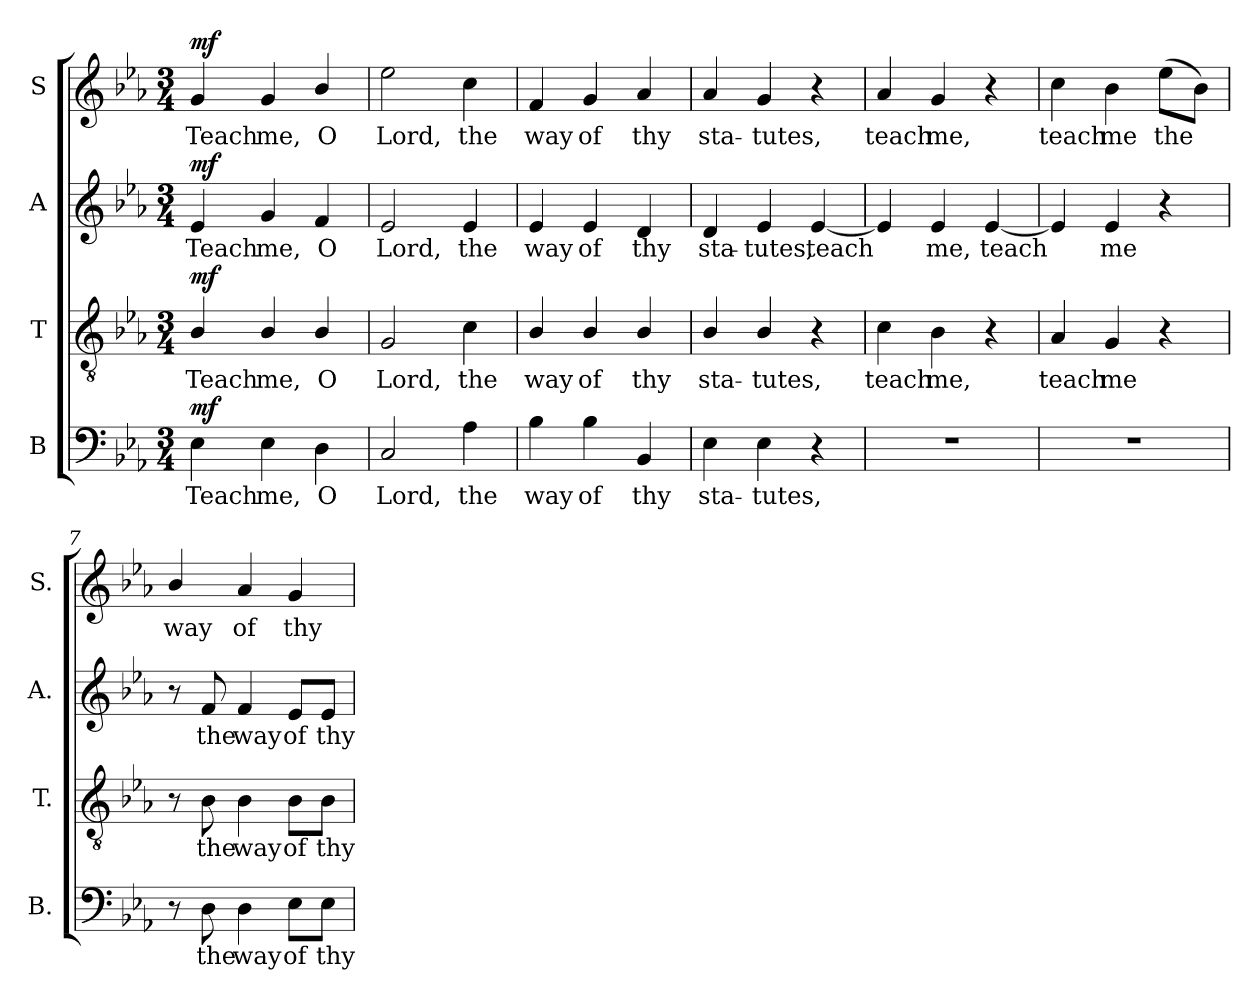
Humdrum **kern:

**kern	**text	**dynam	**kern	**text	**dynam	**kern	**text	**dynam	**kern	**text	**dynam
*part4	*part4	*part4	*part3	*part3	*part3	*part2	*part2	*part2	*part1	*part1	*part1
*staff4	*staff4	*staff4	*staff3	*staff3	*staff3	*staff2	*staff2	*staff2	*staff1	*staff1	*staff1
*I"B	*	*	*I"T	*	*	*I"A	*	*	*I"S	*	*
*I'B.	*	*	*I'T.	*	*	*I'A.	*	*	*I'S.	*	*
!!LO:PB:g=z
*clefF4	*	*	*clefGv2	*	*	*clefG2	*	*	*clefG2	*	*
*	*	*	*ITrd7c12	*	*	*	*	*	*	*	*
*k[b-e-a-]	*	*	*k[b-e-a-]	*	*	*k[b-e-a-]	*	*	*k[b-e-a-]	*	*
*E-:	*	*	*E-:	*	*	*E-:	*	*	*E-:	*	*
*M3/4	*	*	*M3/4	*	*	*M3/4	*	*	*M3/4	*	*
=1	=1	=1	=1	=1	=1	=1	=1	=1	=1	=1	=1
!	!LO:LY:b:color=#000000	!	!	!	!	!	!	!	!	!	!
!	!	!	!	!LO:LY:b:color=#000000	!	!	!	!	!	!	!
!	!	!	!	!	!	!	!LO:LY:b:color=#000000	!	!	!	!
!	!	!	!	!	!	!	!	!	!	!LO:LY:b:color=#000000	!
4E-i\	Teach	mf	4BB-i/	Teach	mf	4e-i/	Teach	mf	4gi/	Teach	mf
!	!LO:LY:b:color=#000000	!	!	!	!	!	!	!	!	!	!
!	!	!	!	!LO:LY:b:color=#000000	!	!	!	!	!	!	!
!	!	!	!	!	!	!	!LO:LY:b:color=#000000	!	!	!	!
!	!	!	!	!	!	!	!	!	!	!LO:LY:b:color=#000000	!
4E-i\	me,	.	4BB-i/	me,	.	4gi/	me,	.	4gi/	me,	.
!	!LO:LY:b:color=#000000	!	!	!	!	!	!	!	!	!	!
!	!	!	!	!LO:LY:b:color=#000000	!	!	!	!	!	!	!
!	!	!	!	!	!	!	!LO:LY:b:color=#000000	!	!	!	!
!	!	!	!	!	!	!	!	!	!	!LO:LY:b:color=#000000	!
4Di\	O	.	4BB-i/	O	.	4fi/	O	.	4b-i/	O	.
=2	=2	=2	=2	=2	=2	=2	=2	=2	=2	=2	=2
!	!LO:LY:b:color=#000000	!	!	!	!	!	!	!	!	!	!
!	!	!	!	!LO:LY:b:color=#000000	!	!	!	!	!	!	!
!	!	!	!	!	!	!	!LO:LY:b:color=#000000	!	!	!	!
!	!	!	!	!	!	!	!	!	!	!LO:LY:b:color=#000000	!
2Ci/	Lord,	.	2GGi/	Lord,	.	2e-i/	Lord,	.	2ee-i\	Lord,	.
!	!LO:LY:b:color=#000000	!	!	!	!	!	!	!	!	!	!
!	!	!	!	!LO:LY:b:color=#000000	!	!	!	!	!	!	!
!	!	!	!	!	!	!	!LO:LY:b:color=#000000	!	!	!	!
!	!	!	!	!	!	!	!	!	!	!LO:LY:b:color=#000000	!
4A-i\	the	.	4Ci\	the	.	4e-i/	the	.	4cci\	the	.
=3	=3	=3	=3	=3	=3	=3	=3	=3	=3	=3	=3
!	!LO:LY:b:color=#000000	!	!	!	!	!	!	!	!	!	!
!	!	!	!	!LO:LY:b:color=#000000	!	!	!	!	!	!	!
!	!	!	!	!	!	!	!LO:LY:b:color=#000000	!	!	!	!
!	!	!	!	!	!	!	!	!	!	!LO:LY:b:color=#000000	!
4B-i\	way	.	4BB-i/	way	.	4e-i/	way	.	4fi/	way	.
!	!LO:LY:b:color=#000000	!	!	!	!	!	!	!	!	!	!
!	!	!	!	!LO:LY:b:color=#000000	!	!	!	!	!	!	!
!	!	!	!	!	!	!	!LO:LY:b:color=#000000	!	!	!	!
!	!	!	!	!	!	!	!	!	!	!LO:LY:b:color=#000000	!
4B-i\	of	.	4BB-i/	of	.	4e-i/	of	.	4gi/	of	.
!	!LO:LY:b:color=#000000	!	!	!	!	!	!	!	!	!	!
!	!	!	!	!LO:LY:b:color=#000000	!	!	!	!	!	!	!
!	!	!	!	!	!	!	!LO:LY:b:color=#000000	!	!	!	!
!	!	!	!	!	!	!	!	!	!	!LO:LY:b:color=#000000	!
4BB-i/	thy	.	4BB-i/	thy	.	4di/	thy	.	4a-i/	thy	.
=4	=4	=4	=4	=4	=4	=4	=4	=4	=4	=4	=4
!	!LO:LY:b:color=#000000	!	!	!	!	!	!	!	!	!	!
!	!	!	!	!LO:LY:b:color=#000000	!	!	!	!	!	!	!
!	!	!	!	!	!	!	!LO:LY:b:color=#000000	!	!	!	!
!	!	!	!	!	!	!	!	!	!	!LO:LY:b:color=#000000	!
4E-i\	sta-	.	4BB-i/	sta-	.	4di/	sta-	.	4a-i/	sta-	.
!	!LO:LY:b:color=#000000	!	!	!	!	!	!	!	!	!	!
!	!	!	!	!LO:LY:b:color=#000000	!	!	!	!	!	!	!
!	!	!	!	!	!	!	!LO:LY:b:color=#000000	!	!	!	!
!	!	!	!	!	!	!	!	!	!	!LO:LY:b:color=#000000	!
4E-i\	-tutes,	.	4BB-i/	-tutes,	.	4e-i/	-tutes,	.	4gi/	-tutes,	.
!	!	!	!	!	!	!	!LO:LY:b:color=#000000	!	!	!	!
4r	.	.	4r	.	.	[4e-i/	teach	.	4r	.	.
=5	=5	=5	=5	=5	=5	=5	=5	=5	=5	=5	=5
!LO:N:vis=1	!	!	!	!	!	!	!	!	!	!	!
!	!	!	!	!LO:LY:b:color=#000000	!	!	!	!	!	!	!
!	!	!	!	!	!	!	!	!	!	!LO:LY:b:color=#000000	!
2.r	.	.	4Ci\	teach	.	4e-i/]	.	.	4a-i/	teach	.
!	!	!	!	!LO:LY:b:color=#000000	!	!	!	!	!	!	!
!	!	!	!	!	!	!	!LO:LY:b:color=#000000	!	!	!	!
!	!	!	!	!	!	!	!	!	!	!LO:LY:b:color=#000000	!
.	.	.	4BB-i\	me,	.	4e-i/	me,	.	4gi/	me,	.
!	!	!	!	!	!	!	!LO:LY:b:color=#000000	!	!	!	!
.	.	.	4r	.	.	[4e-i/	teach	.	4r	.	.
!!LO:LB:g=z
=6	=6	=6	=6	=6	=6	=6	=6	=6	=6	=6	=6
!LO:N:vis=1	!	!	!	!	!	!	!	!	!	!	!
!	!	!	!	!LO:LY:b:color=#000000	!	!	!	!	!	!	!
!	!	!	!	!	!	!	!	!	!	!LO:LY:b:color=#000000	!
2.r	.	.	4AA-i/	teach	.	4e-i/]	.	.	4cci\	teach	.
!	!	!	!	!LO:LY:b:color=#000000	!	!	!	!	!	!	!
!	!	!	!	!	!	!	!LO:LY:b:color=#000000	!	!	!	!
!	!	!	!	!	!	!	!	!	!	!LO:LY:b:color=#000000	!
.	.	.	4GGi/	me	.	4e-i/	me	.	4b-i\	me	.
!	!	!	!	!	!	!	!	!	!	!LO:LY:b:color=#000000	!
.	.	.	4r	.	.	4r	.	.	(8ee-i\L	the	.
.	.	.	.	.	.	.	.	.	8b-i\J)	.	.
=7	=7	=7	=7	=7	=7	=7	=7	=7	=7	=7	=7
!	!	!	!	!	!	!	!	!	!	!LO:LY:b:color=#000000	!
8r	.	.	8r	.	.	8r	.	.	4b-i/	way	.
!	!LO:LY:b:color=#000000	!	!	!	!	!	!	!	!	!	!
!	!	!	!	!LO:LY:b:color=#000000	!	!	!	!	!	!	!
!	!	!	!	!	!	!	!LO:LY:b:color=#000000	!	!	!	!
8Di\	the	.	8BB-i\	the	.	8fi/	the	.	.	.	.
!	!LO:LY:b:color=#000000	!	!	!	!	!	!	!	!	!	!
!	!	!	!	!LO:LY:b:color=#000000	!	!	!	!	!	!	!
!	!	!	!	!	!	!	!LO:LY:b:color=#000000	!	!	!	!
!	!	!	!	!	!	!	!	!	!	!LO:LY:b:color=#000000	!
4Di\	way	.	4BB-i\	way	.	4fi/	way	.	4a-i/	of	.
!	!LO:LY:b:color=#000000	!	!	!	!	!	!	!	!	!	!
!	!	!	!	!LO:LY:b:color=#000000	!	!	!	!	!	!	!
!	!	!	!	!	!	!	!LO:LY:b:color=#000000	!	!	!	!
!	!	!	!	!	!	!	!	!	!	!LO:LY:b:color=#000000	!
8E-i\L	of	.	8BB-i\L	of	.	8e-i/L	of	.	4gi/	thy	.
!	!LO:LY:b:color=#000000	!	!	!	!	!	!	!	!	!	!
!	!	!	!	!LO:LY:b:color=#000000	!	!	!	!	!	!	!
!	!	!	!	!	!	!	!LO:LY:b:color=#000000	!	!	!	!
8E-i\J	thy	.	8BB-i\J	thy	.	8e-i/J	thy	.	.	.	.
=	=	=	=	=	=	=	=	=	=	=	=
*-	*-	*-	*-	*-	*-	*-	*-	*-	*-	*-	*-
